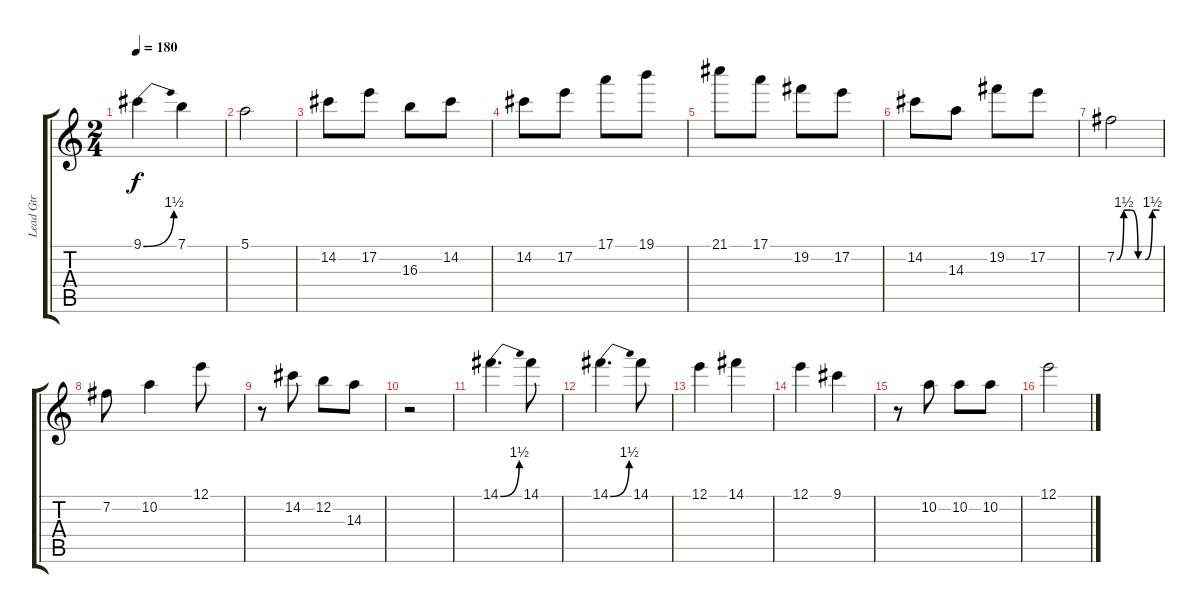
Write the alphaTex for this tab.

\track ("Lead Gtr" "Lead Gtr") {instrument distortionguitar}
\staff {score tabs}
\tuning (E4 B3 G3 D3 A2 E2) {hide}
\ts (2 4)
\tempo 180
\clef g2
\ks c
9.1{be (bend 0 0 60 6)}.4{dy f} 7.1.4 |
5.1.2 |
14.2.8 17.2.8 16.3.8 14.2.8 |
14.2.8 17.2.8 17.1.8 19.1.8 |
21.1.8 17.1.8 19.2.8 17.2.8 |
14.2.8 14.3.8 19.2.8 17.2.8 |
7.2{be (custom 0 0 10 6 20 6 30 0 40 0 50 6 60 6)}.2 |
7.2.8 10.2.4 12.1.8 |
r.8 14.2.8 12.2.8 14.3.8 |
r.2 |
14.1{be (bend 0 0 60 6)}.4{d} 14.1.8 |
14.1{be (bend 0 0 60 6)}.4{d} 14.1.8 |
12.1.4 14.1.4 |
12.1.4 9.1.4 |
r.8 10.2.8 10.2.8 10.2.8 |
12.1.2
